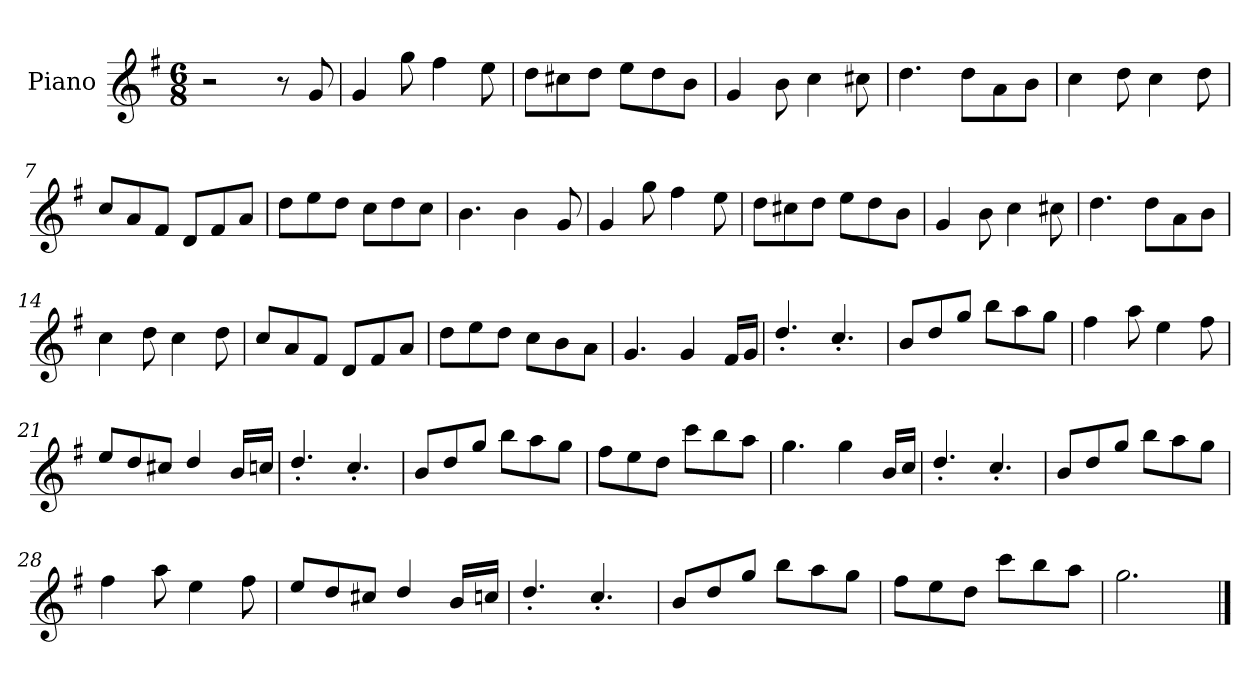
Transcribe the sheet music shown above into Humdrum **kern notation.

**kern
*part1
*staff1
*I"Piano
*I'Pno
*clefG2
*k[f#]
*M6/8
=1
2r
8r
8g/
=2
4g/
8gg\
4ff#\
8ee\
=3
8dd\L
8cc#X\
8dd\J
8ee\L
8dd\
8b\J
=4
4g/
8b\
4cc\
8cc#X\
=5
4.dd\
8dd\L
8a\
8b\J
=6
4cc\
8dd\
4cc\
8dd\
=7
8cc/L
8a/
8f#/J
8d/L
8f#/
8a/J
=8
8dd\L
8ee\
8dd\J
8cc\L
8dd\
8cc\J
=9
4.b\
4b\
8g/
=10
4g/
8gg\
4ff#\
8ee\
=11
8dd\L
8cc#X\
8dd\J
8ee\L
8dd\
8b\J
=12
4g/
8b\
4cc\
8cc#X\
=13
4.dd\
8dd\L
8a\
8b\J
=14
4cc\
8dd\
4cc\
8dd\
=15
8cc/L
8a/
8f#/J
8d/L
8f#/
8a/J
=16
8dd\L
8ee\
8dd\J
8cc\L
8b\
8a\J
=17
4.g/
4g/
16f#/LL
16g/JJ
=18
4.dd'/
4.cc'/
=19
8b/L
8dd/
8gg/J
8bb\L
8aa\
8gg\J
=20
4ff#\
8aa\
4ee\
8ff#\
=21
8ee/L
8dd/
8cc#X/J
4dd/
16b/LL
16ccn/JJ
=22
4.dd'/
4.cc'/
=23
8b/L
8dd/
8gg/J
8bb\L
8aa\
8gg\J
=24
8ff#\L
8ee\
8dd\J
8ccc\L
8bb\
8aa\J
=25
4.gg\
4gg\
16b/LL
16cc/JJ
=26
4.dd'/
4.cc'/
=27
8b/L
8dd/
8gg/J
8bb\L
8aa\
8gg\J
=28
4ff#\
8aa\
4ee\
8ff#\
=29
8ee/L
8dd/
8cc#X/J
4dd/
16b/LL
16ccn/JJ
=30
4.dd'/
4.cc'/
=31
8b/L
8dd/
8gg/J
8bb\L
8aa\
8gg\J
=32
8ff#\L
8ee\
8dd\J
8ccc\L
8bb\
8aa\J
=33
2.gg\
==
*-
